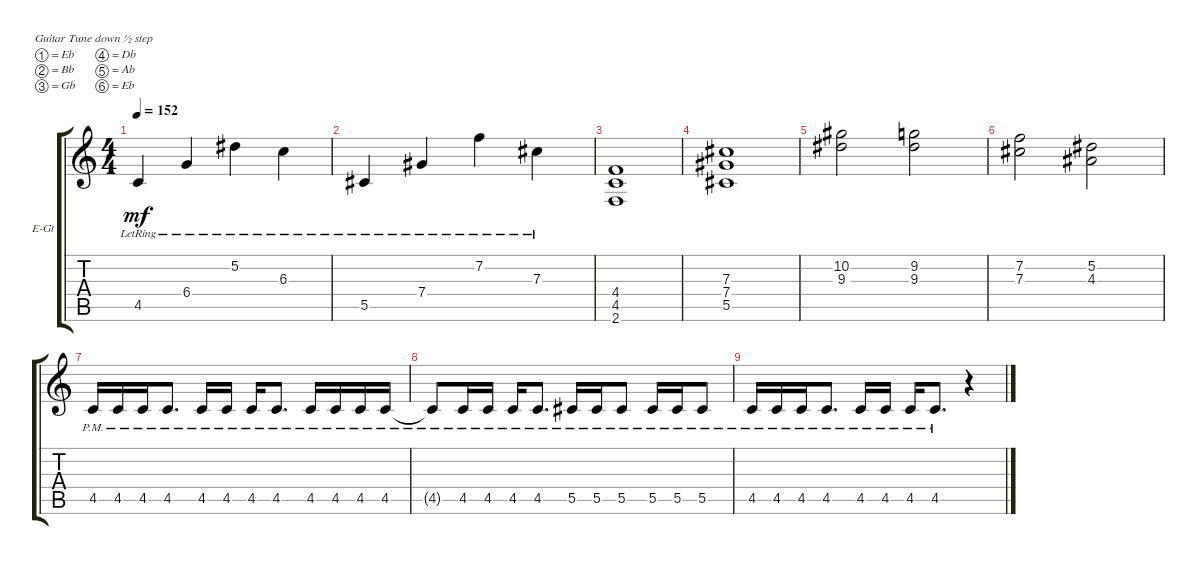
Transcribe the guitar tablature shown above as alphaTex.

\bracketExtendMode groupsimilarinstruments
\firstSystemTrackNameOrientation horizontal
\otherSystemsTrackNameOrientation horizontal
\track ("Electric Guitar" "E-Gt") {instrument overdrivenguitar}
\staff {score tabs}
\tuning (Eb4 Bb3 Gb3 Db3 Ab2 Eb2)
\ts (4 4)
\tempo 152
\clef g2
\scale
0.333333
\ks c
4.5{lr}.4{dy mf} 6.4{lr}.4 5.2{lr}.4 6.3{lr}.4 |
\scale
0.333333 5.5{lr}.4 7.4{lr}.4 7.2{lr}.4 7.3{lr}.4 |
\scale
0.333333 (2.6 4.5 4.4).1 |
\scale
0.333333 (5.5 7.4 7.3).1 |
\scale
0.333333 (9.3 10.2).2 (9.3 9.2).2 |
\scale
0.333333 (7.3 7.2).2 (4.3 5.2).2 |
\scale
0.333333 4.5{pm}.16 4.5{pm}.16 4.5{pm}.16 4.5{pm}.8{d} 4.5{pm}.16 4.5{pm}.16 4.5{pm}.16 4.5{pm}.8{d} 4.5{pm}.16 4.5{pm}.16 4.5{pm}.16 4.5{pm}.16 |
\scale
0.333333 4.5{pm t}.8 4.5{pm}.16 4.5{pm}.16 4.5{pm}.16 4.5{pm}.8{d} 5.5{pm}.16 5.5{pm}.16 5.5{pm}.8 5.5{pm}.16 5.5{pm}.16 5.5{pm}.8 |
\scale
0.333333 4.5{pm}.16 4.5{pm}.16 4.5{pm}.16 4.5{pm}.8{d} 4.5{pm}.16 4.5{pm}.16 4.5{pm}.16 4.5{pm}.8{d} r.4
